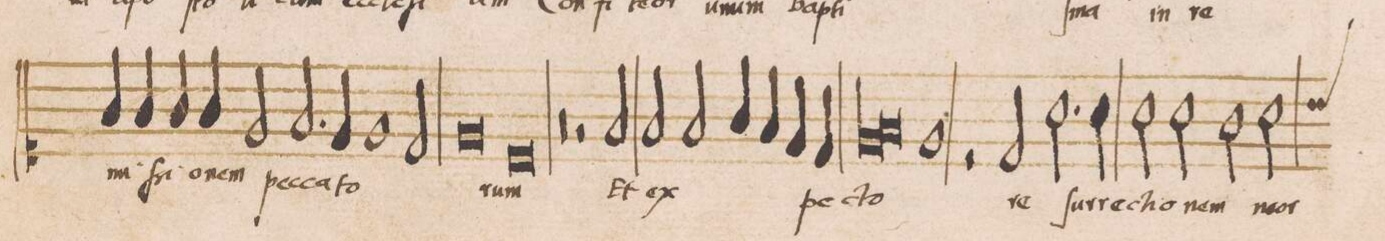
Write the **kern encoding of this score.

**kern	**text
*I"DISCANTVS	*
*clefC1	*
*k[]	*
*met(C|)	*
*M2/1	*
4g/	-mi-
4g/	-ſsi-
4g/	-o-
4g/	-nem
2e/	pec-
2.f/	-ca-
=122-	=122-
4e/	.
1e	.
2d/	.
=123-	=123-
0e	-to-
=124-	=124-
0c	-rum
=125-	=125-
0r	.
=126-	=126-
2r	.
2f/	Et
2f/	ex-
2f/	-pe-
=127-	=127-
4g/	.
4f/	.
4e/	.
4d/	.
*lig	*
1e	.
=128-	=128-
1f	.
*Xlig	*
1e	-cto
=129-	=129-
2r	.
2d/	re-
2.a\	-ſur-
4a\	-re-
=130-	=130-
2a\	-cti-
2a\	-o-
2g\	-nem
*custos:b	*
2a\	mor-
=131-	=131-
*-	*-
